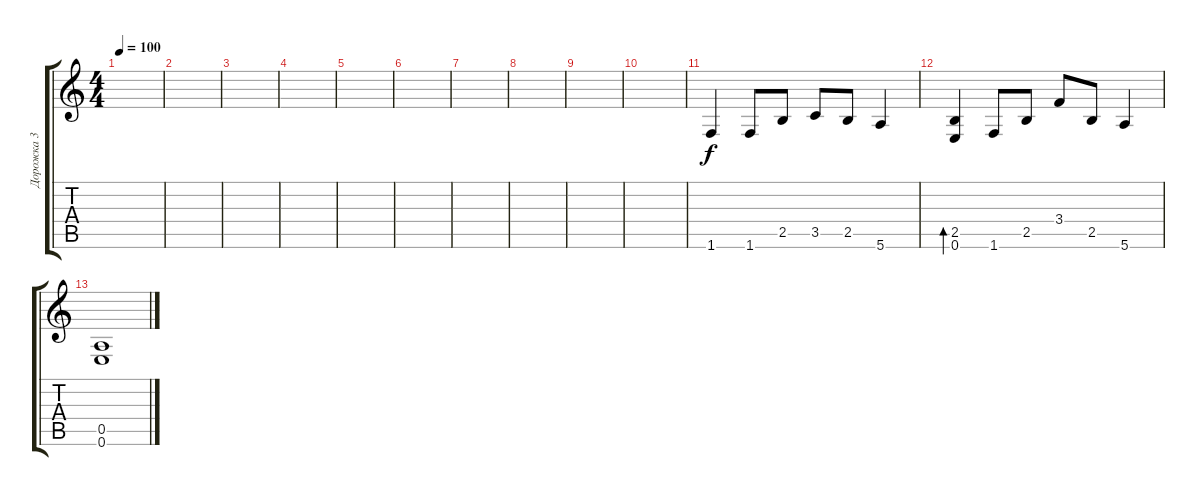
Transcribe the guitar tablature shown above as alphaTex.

\track ("Дорожка 3" "Дорожка 3") {instrument acousticguitarsteel}
\staff {score tabs}
\tuning (E4 B3 G3 D3 A2 E2) {hide}
\ts (4 4)
\tempo 100
\clef g2
\ks c
|
|
|
|
|
|
|
|
|
|
1.6.4 1.6.8 2.5.8 3.5.8 2.5.8 5.6.4 |
(2.5 0.6).4{bd 480} 1.6.8 2.5.8 3.4.8 2.5.8 5.6.4 |
(0.5 0.6).1
